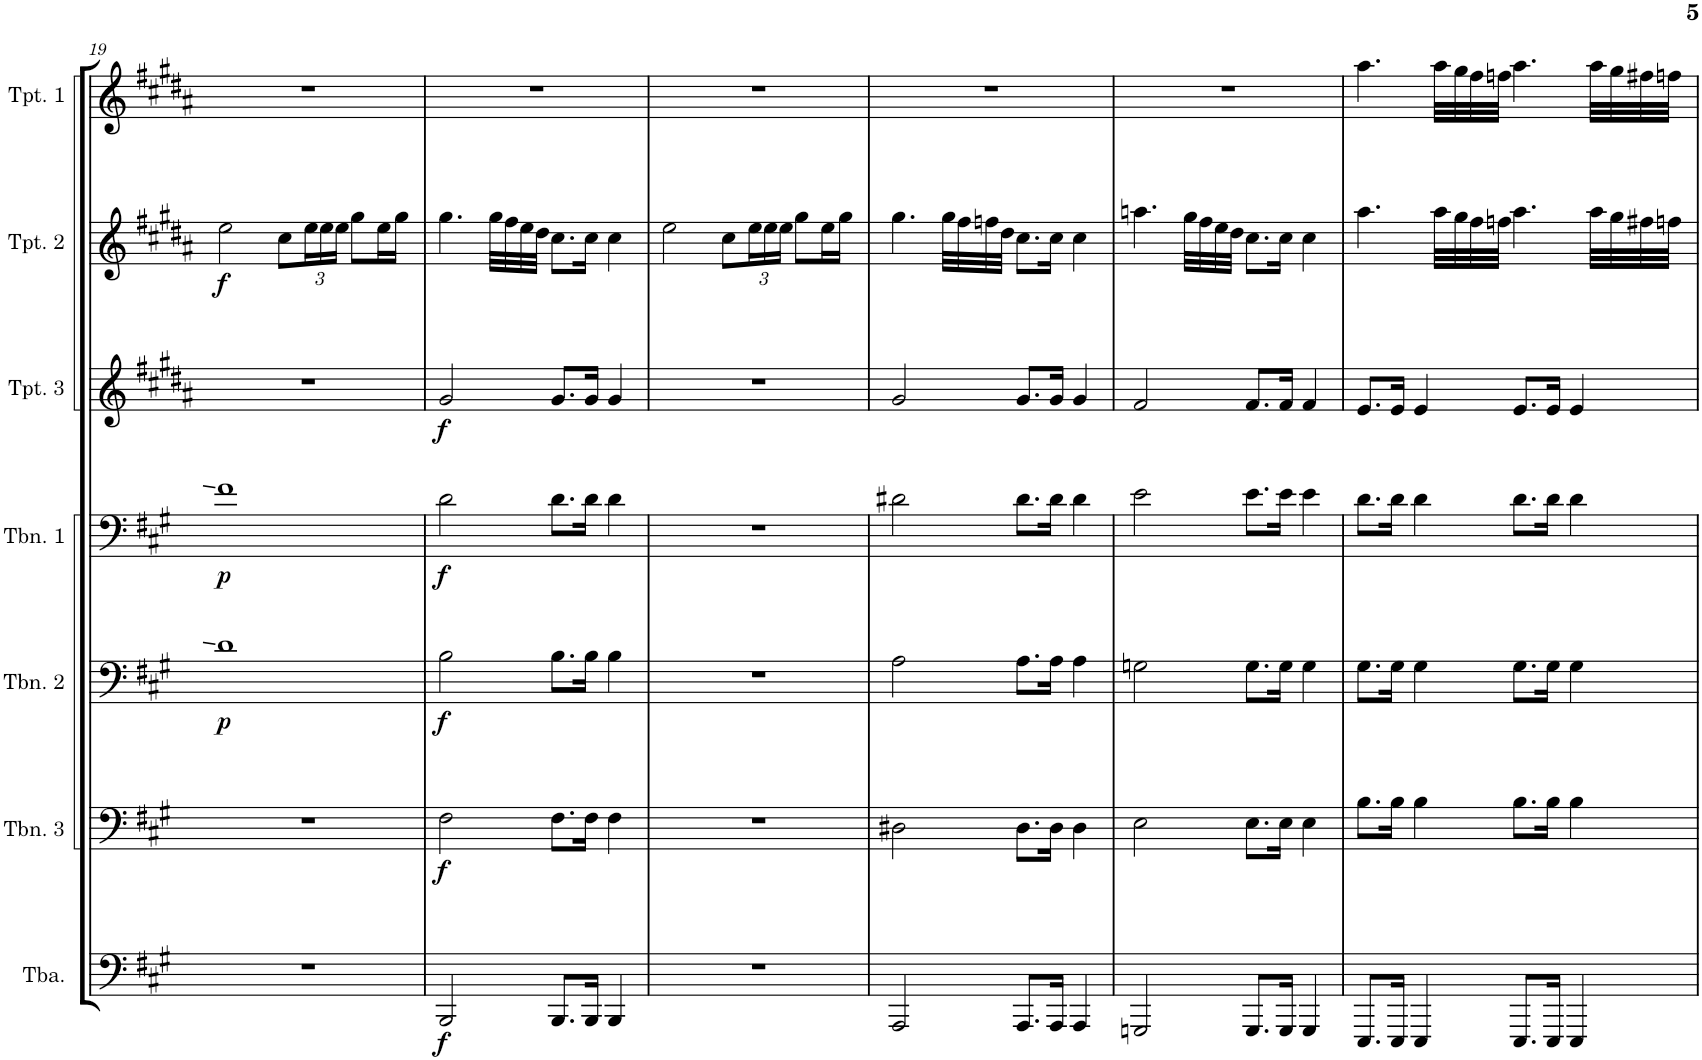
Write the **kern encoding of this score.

**kern	**dynam	**kern	**dynam	**kern	**dynam	**kern	**dynam	**kern	**dynam	**kern	**dynam	**kern
*part7	*part7	*part6	*part6	*part5	*part5	*part4	*part4	*part3	*part3	*part2	*part2	*part1
*staff7	*staff7	*staff6	*staff6	*staff5	*staff5	*staff4	*staff4	*staff3	*staff3	*staff2	*staff2	*staff1
*I"Tuba	*	*I"Trombone 3	*	*I"Trombone 2	*	*I"Trombone 1	*	*I"Trumpet 3	*	*I"Trumpet 2	*	*I"Trumpet 1
*I'Tba.	*	*I'Tbn. 3	*	*I'Tbn. 2	*	*I'Tbn. 1	*	*I'Tpt. 3	*	*I'Tpt. 2	*	*I'Tpt. 1
!!LO:PB:g=z
*clefF4	*	*clefF4	*	*clefF4	*	*clefF4	*	*clefG2	*	*clefG2	*	*clefG2
*	*	*	*	*	*	*	*	*Trd1c2	*	*Trd1c2	*	*Trd1c2
*k[f#c#g#]	*	*k[f#c#g#]	*	*k[f#c#g#]	*	*k[f#c#g#]	*	*k[f#c#g#d#a#]	*	*k[f#c#g#d#a#]	*	*k[f#c#g#d#a#]
*M4/4	*	*M4/4	*	*M4/4	*	*M4/4	*	*M4/4	*	*M4/4	*	*M4/4
=19	=19	=19	=19	=19	=19	=19	=19	=19	=19	=19	=19	=19
!	!	!	!	!	!LO:DY:b	!	!LO:DY:b	!	!	!	!LO:DY:b	!
1r	.	1r	.	1d	p	1f#	p	1r	.	2ee\	f	1r
.	.	.	.	.	.	.	.	.	.	8cc#\L	.	.
*	*	*	*	*	*	*	*	*	*	*Xbrackettup	*	*
.	.	.	.	.	.	.	.	.	.	24ee\L	.	.
.	.	.	.	.	.	.	.	.	.	24ee\	.	.
.	.	.	.	.	.	.	.	.	.	24ee\JJ	.	.
.	.	.	.	.	.	.	.	.	.	8gg#\L	.	.
.	.	.	.	.	.	.	.	.	.	16ee\L	.	.
.	.	.	.	.	.	.	.	.	.	16gg#\JJ	.	.
=20	=20	=20	=20	=20	=20	=20	=20	=20	=20	=20	=20	=20
!	!LO:DY:b	!	!LO:DY:b	!	!LO:DY:b	!	!LO:DY:b	!	!LO:DY:b	!	!	!
2BBB/	f	2F#\	f	2B\	f	2d\	f	2g#/	f	4.gg#\	.	1r
.	.	.	.	.	.	.	.	.	.	32gg#\LLL	.	.
.	.	.	.	.	.	.	.	.	.	32ff#\	.	.
.	.	.	.	.	.	.	.	.	.	32ee\	.	.
.	.	.	.	.	.	.	.	.	.	32dd#\JJJ	.	.
8.BBB/L	.	8.F#\L	.	8.B\L	.	8.d\L	.	8.g#/L	.	8.cc#\L	.	.
16BBB/Jk	.	16F#\Jk	.	16B\Jk	.	16d\Jk	.	16g#/Jk	.	16cc#\Jk	.	.
4BBB/	.	4F#\	.	4B\	.	4d\	.	4g#/	.	4cc#\	.	.
=21	=21	=21	=21	=21	=21	=21	=21	=21	=21	=21	=21	=21
1r	.	1r	.	1r	.	1r	.	1r	.	2ee\	.	1r
.	.	.	.	.	.	.	.	.	.	8cc#\L	.	.
.	.	.	.	.	.	.	.	.	.	24ee\L	.	.
.	.	.	.	.	.	.	.	.	.	24ee\	.	.
.	.	.	.	.	.	.	.	.	.	24ee\JJ	.	.
.	.	.	.	.	.	.	.	.	.	8gg#\L	.	.
.	.	.	.	.	.	.	.	.	.	16ee\L	.	.
.	.	.	.	.	.	.	.	.	.	16gg#\JJ	.	.
=22	=22	=22	=22	=22	=22	=22	=22	=22	=22	=22	=22	=22
2AAA/	.	2D#X\	.	2A\	.	2d#X\	.	2g#/	.	4.gg#\	.	1r
.	.	.	.	.	.	.	.	.	.	32gg#\LLL	.	.
.	.	.	.	.	.	.	.	.	.	32ff#\	.	.
.	.	.	.	.	.	.	.	.	.	32ffn\	.	.
.	.	.	.	.	.	.	.	.	.	32dd#\JJJ	.	.
8.AAA/L	.	8.D#\L	.	8.A\L	.	8.d#\L	.	8.g#/L	.	8.cc#\L	.	.
16AAA/Jk	.	16D#\Jk	.	16A\Jk	.	16d#\Jk	.	16g#/Jk	.	16cc#\Jk	.	.
4AAA/	.	4D#\	.	4A\	.	4d#\	.	4g#/	.	4cc#\	.	.
=23	=23	=23	=23	=23	=23	=23	=23	=23	=23	=23	=23	=23
2GGGn/	.	2E\	.	2Gn\	.	2e\	.	2f#/	.	4.aan\	.	1r
.	.	.	.	.	.	.	.	.	.	32gg#\LLL	.	.
.	.	.	.	.	.	.	.	.	.	32ff#\	.	.
.	.	.	.	.	.	.	.	.	.	32ee\	.	.
.	.	.	.	.	.	.	.	.	.	32dd#\JJJ	.	.
8.GGG/L	.	8.E\L	.	8.G\L	.	8.e\L	.	8.f#/L	.	8.cc#\L	.	.
16GGG/Jk	.	16E\Jk	.	16G\Jk	.	16e\Jk	.	16f#/Jk	.	16cc#\Jk	.	.
4GGG/	.	4E\	.	4G\	.	4e\	.	4f#/	.	4cc#\	.	.
=24	=24	=24	=24	=24	=24	=24	=24	=24	=24	=24	=24	=24
8.EEE/L	.	8.B\L	.	8.G#\L	.	8.d\L	.	8.e/L	.	4.aa#\	.	4.aa#\
16EEE/Jk	.	16B\Jk	.	16G#\Jk	.	16d\Jk	.	16e/Jk	.	.	.	.
4EEE/	.	4B\	.	4G#\	.	4d\	.	4e/	.	.	.	.
.	.	.	.	.	.	.	.	.	.	32aa#\LLL	.	32aa#\LLL
.	.	.	.	.	.	.	.	.	.	32gg#\	.	32gg#\
.	.	.	.	.	.	.	.	.	.	32ff#\	.	32ff#\
.	.	.	.	.	.	.	.	.	.	32ffn\JJJ	.	32ffn\JJJ
8.EEE/L	.	8.B\L	.	8.G#\L	.	8.d\L	.	8.e/L	.	4.aa#\	.	4.aa#\
16EEE/Jk	.	16B\Jk	.	16G#\Jk	.	16d\Jk	.	16e/Jk	.	.	.	.
4EEE/	.	4B\	.	4G#\	.	4d\	.	4e/	.	.	.	.
.	.	.	.	.	.	.	.	.	.	32aa#\LLL	.	32aa#\LLL
.	.	.	.	.	.	.	.	.	.	32gg#\	.	32gg#\
.	.	.	.	.	.	.	.	.	.	32ff#X\	.	32ff#X\
.	.	.	.	.	.	.	.	.	.	32ffn\JJJ	.	32ffn\JJJ
=	=	=	=	=	=	=	=	=	=	=	=	=
*-	*-	*-	*-	*-	*-	*-	*-	*-	*-	*-	*-	*-
